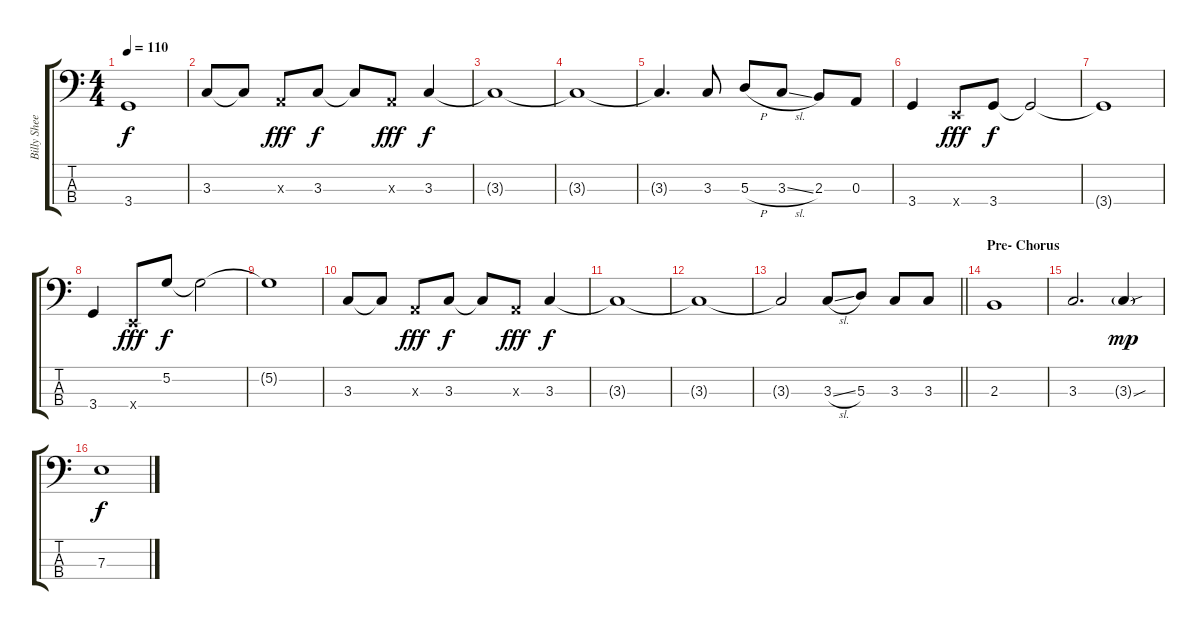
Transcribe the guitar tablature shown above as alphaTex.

\track ("Billy Sheehan" "Billy Shee") {instrument electricbassfinger}
\staff {score tabs}
\tuning (G2 D2 A1 E1) {hide}
\ts (4 4)
\tempo 110
\clef f4
\ks c
3.4{t}.1{dy f} |
3.3.8 3.3{t}.8 0.3{x}.8{dy fff} 3.3.8{dy f} 3.3{t}.8 0.3{x}.8{dy fff} 3.3.4{dy f} |
3.3{t}.1 |
3.3{t}.1 |
3.3{t}.4{d} 3.3.8 5.3{h}.8 3.3{sl}.8 2.3.8 0.3.8 |
3.4.4 0.4{x}.8{dy fff} 3.4.8{dy f} 3.4{t}.2 |
3.4{t}.1 |
3.4.4 0.4{x}.8{dy fff} 5.2.8{dy f} 5.2{t}.2 |
5.2{t}.1 |
3.3.8 3.3{t}.8 0.3{x}.8{dy fff} 3.3.8{dy f} 3.3{t}.8 0.3{x}.8{dy fff} 3.3.4{dy f} |
3.3{t}.1 |
3.3{t}.1 |
\barLineRight lightlight
3.3{t}.2 3.3{sl}.8 5.3.8 3.3.8 3.3.8 |
\section ("" "Pre- Chorus")
2.3.1 |
3.3.2{d} 3.3{sou g}.4{dy mp} |
7.3.1{dy f}
